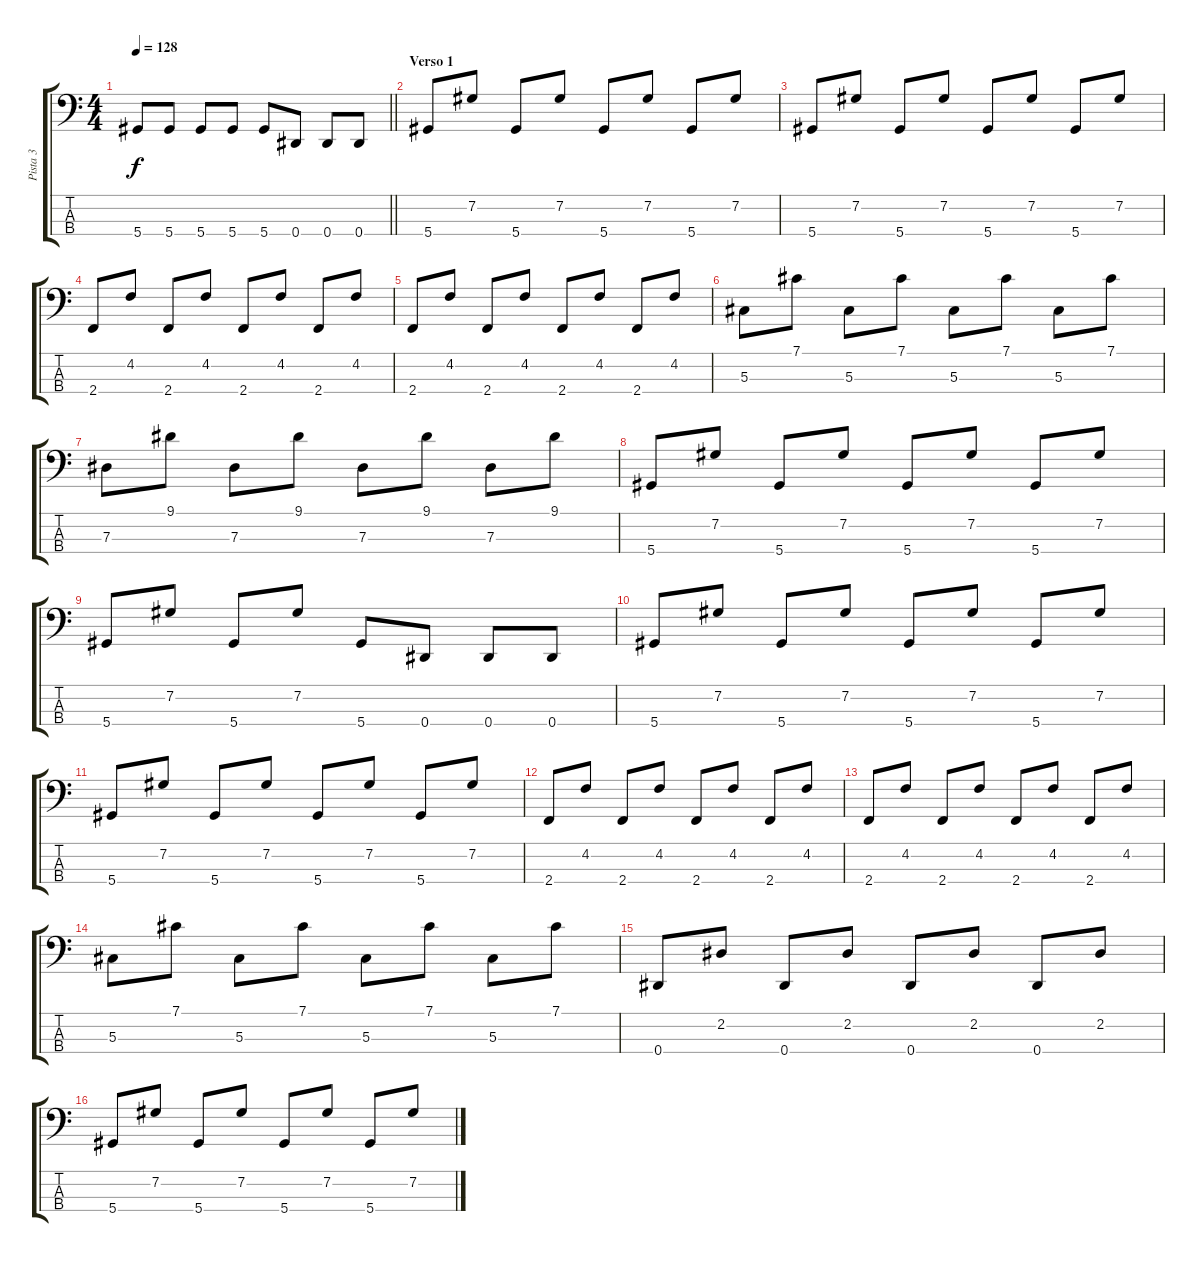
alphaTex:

\track ("Pista 3" "Pista 3") {instrument electricbasspick}
\staff {score tabs}
\tuning (Gb2 Db2 Ab1 Eb1) {hide}
\ts (4 4)
\tempo 128
\clef f4
\barLineRight lightlight
\ks c
5.4{t}.8{dy f} 5.4.8 5.4.8 5.4.8 5.4.8 0.4.8 0.4.8 0.4.8 |
\section ("" "Verso 1")
5.4.8{volume 8} 7.2.8 5.4.8 7.2.8 5.4.8 7.2.8 5.4.8 7.2.8 |
5.4.8 7.2.8 5.4.8 7.2.8 5.4.8 7.2.8 5.4.8 7.2.8 |
2.4.8 4.2.8 2.4.8 4.2.8 2.4.8 4.2.8 2.4.8 4.2.8 |
2.4.8 4.2.8 2.4.8 4.2.8 2.4.8 4.2.8 2.4.8 4.2.8 |
5.3.8 7.1.8 5.3.8 7.1.8 5.3.8 7.1.8 5.3.8 7.1.8 |
7.3.8 9.1.8 7.3.8 9.1.8 7.3.8 9.1.8 7.3.8 9.1.8 |
5.4.8 7.2.8 5.4.8 7.2.8 5.4.8 7.2.8 5.4.8 7.2.8 |
5.4.8 7.2.8 5.4.8 7.2.8 5.4.8 0.4.8 0.4.8 0.4.8 |
5.4.8 7.2.8 5.4.8 7.2.8 5.4.8 7.2.8 5.4.8 7.2.8 |
5.4.8 7.2.8 5.4.8 7.2.8 5.4.8 7.2.8 5.4.8 7.2.8 |
2.4.8 4.2.8 2.4.8 4.2.8 2.4.8 4.2.8 2.4.8 4.2.8 |
2.4.8 4.2.8 2.4.8 4.2.8 2.4.8 4.2.8 2.4.8 4.2.8 |
5.3.8 7.1.8 5.3.8 7.1.8 5.3.8 7.1.8 5.3.8 7.1.8 |
0.4.8 2.2.8 0.4.8 2.2.8 0.4.8 2.2.8 0.4.8 2.2.8 |
5.4.8 7.2.8 5.4.8 7.2.8 5.4.8 7.2.8 5.4.8 7.2.8
